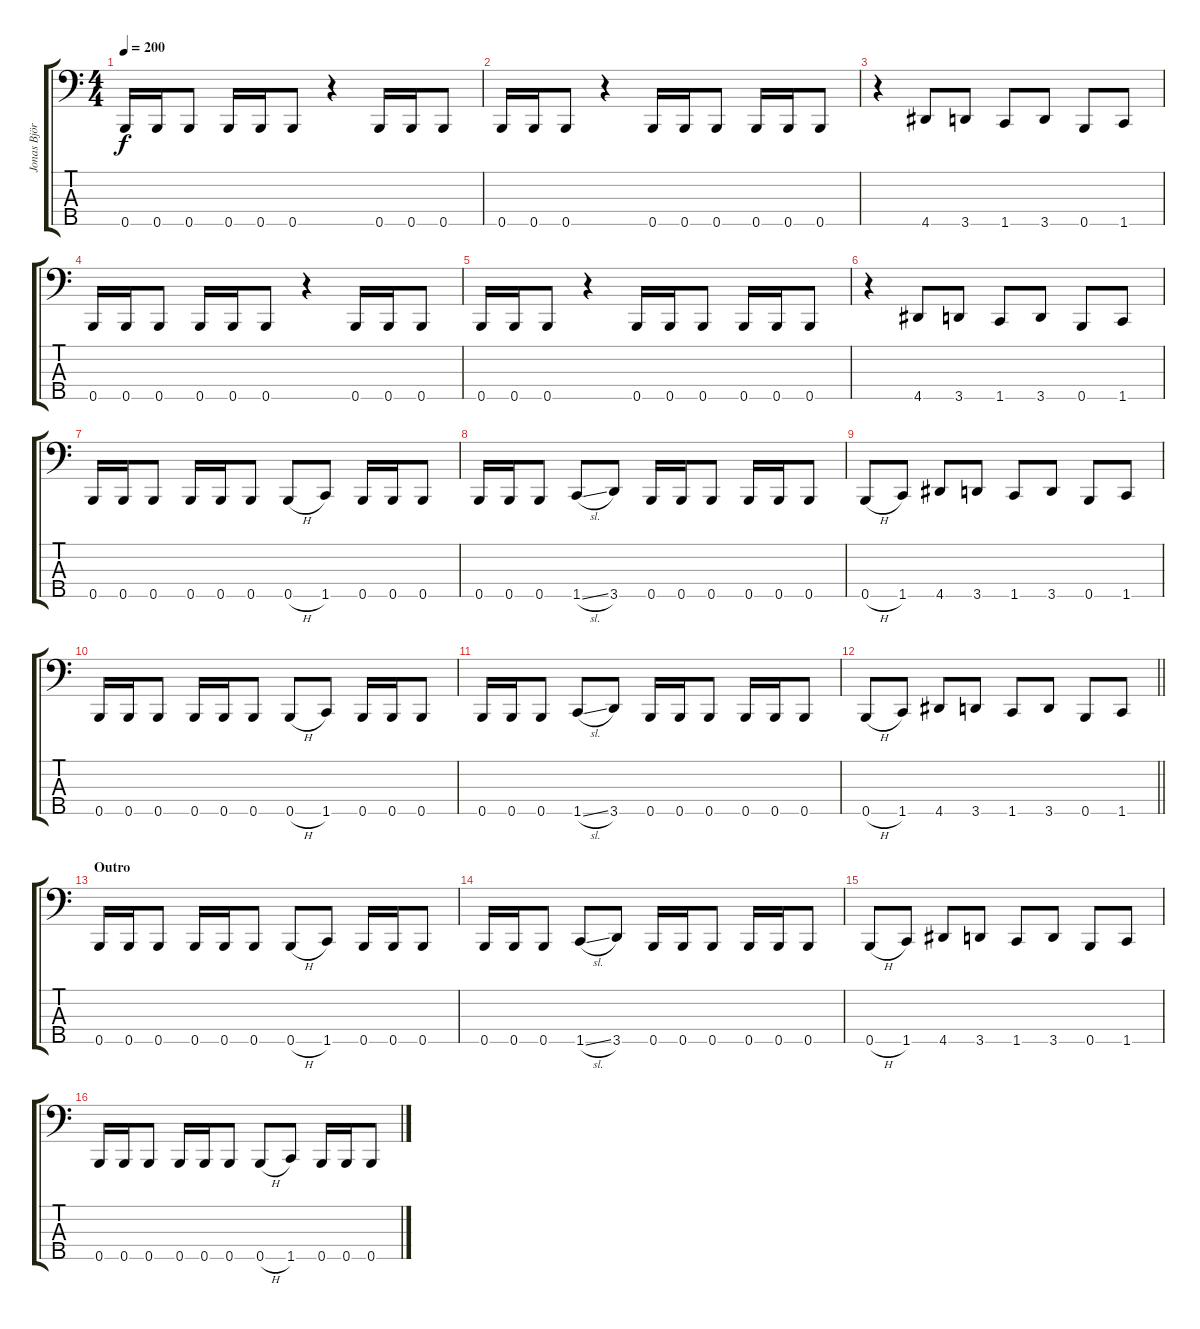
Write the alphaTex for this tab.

\track ("Jonas Björler" "Jonas Björ") {instrument electricbassfinger}
\staff {score tabs}
\tuning (G2 D2 A1 E1 B0) {hide}
\ts (4 4)
\tempo 200
\clef f4
\ks c
0.5.16{dy f} 0.5.16 0.5.8 0.5.16 0.5.16 0.5.8 r.4 0.5.16 0.5.16 0.5.8 |
0.5.16 0.5.16 0.5.8 r.4 0.5.16 0.5.16 0.5.8 0.5.16 0.5.16 0.5.8 |
r.4 4.5.8 3.5.8 1.5.8 3.5.8 0.5.8 1.5.8 |
0.5.16 0.5.16 0.5.8 0.5.16 0.5.16 0.5.8 r.4 0.5.16 0.5.16 0.5.8 |
0.5.16 0.5.16 0.5.8 r.4 0.5.16 0.5.16 0.5.8 0.5.16 0.5.16 0.5.8 |
r.4 4.5.8 3.5.8 1.5.8 3.5.8 0.5.8 1.5.8 |
0.5.16 0.5.16 0.5.8 0.5.16 0.5.16 0.5.8 0.5{h}.8 1.5.8 0.5.16 0.5.16 0.5.8 |
0.5.16 0.5.16 0.5.8 1.5{sl}.8 3.5.8 0.5.16 0.5.16 0.5.8 0.5.16 0.5.16 0.5.8 |
0.5{h}.8 1.5.8 4.5.8 3.5.8 1.5.8 3.5.8 0.5.8 1.5.8 |
0.5.16 0.5.16 0.5.8 0.5.16 0.5.16 0.5.8 0.5{h}.8 1.5.8 0.5.16 0.5.16 0.5.8 |
0.5.16 0.5.16 0.5.8 1.5{sl}.8 3.5.8 0.5.16 0.5.16 0.5.8 0.5.16 0.5.16 0.5.8 |
\barLineRight lightlight
0.5{h}.8 1.5.8 4.5.8 3.5.8 1.5.8 3.5.8 0.5.8 1.5.8 |
\section ("" "Outro")
0.5.16 0.5.16 0.5.8 0.5.16 0.5.16 0.5.8 0.5{h}.8 1.5.8 0.5.16 0.5.16 0.5.8 |
0.5.16 0.5.16 0.5.8 1.5{sl}.8 3.5.8 0.5.16 0.5.16 0.5.8 0.5.16 0.5.16 0.5.8 |
0.5{h}.8 1.5.8 4.5.8 3.5.8 1.5.8 3.5.8 0.5.8 1.5.8 |
0.5.16 0.5.16 0.5.8 0.5.16 0.5.16 0.5.8 0.5{h}.8 1.5.8 0.5.16 0.5.16 0.5.8
